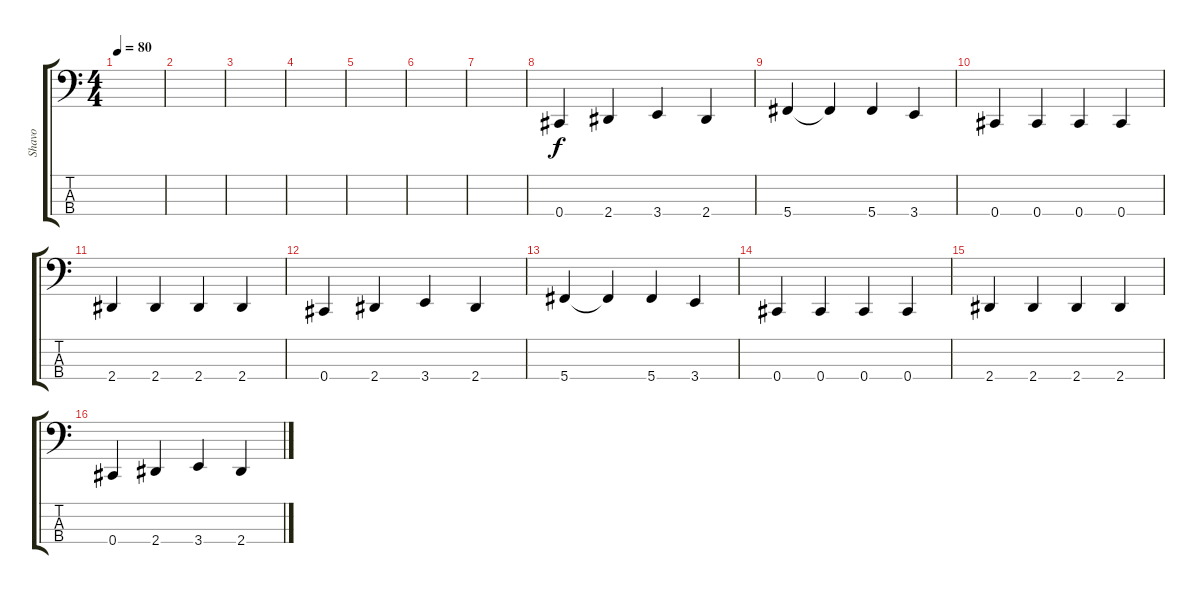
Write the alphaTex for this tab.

\track ("Shavo" "Shavo") {instrument acousticguitarsteel}
\staff {score tabs}
\tuning (Gb2 Db2 Ab1 Db1) {hide}
\ts (4 4)
\tempo 80
\clef f4
\ks c
|
|
|
|
|
|
|
0.4.4 2.4.4 3.4.4 2.4.4 |
5.4.4 5.4{t}.4 5.4.4 3.4.4 |
0.4.4 0.4.4 0.4.4 0.4.4 |
2.4.4 2.4.4 2.4.4 2.4.4 |
0.4.4 2.4.4 3.4.4 2.4.4 |
5.4.4 5.4{t}.4 5.4.4 3.4.4 |
0.4.4 0.4.4 0.4.4 0.4.4 |
2.4.4 2.4.4 2.4.4 2.4.4 |
0.4.4 2.4.4 3.4.4 2.4.4
